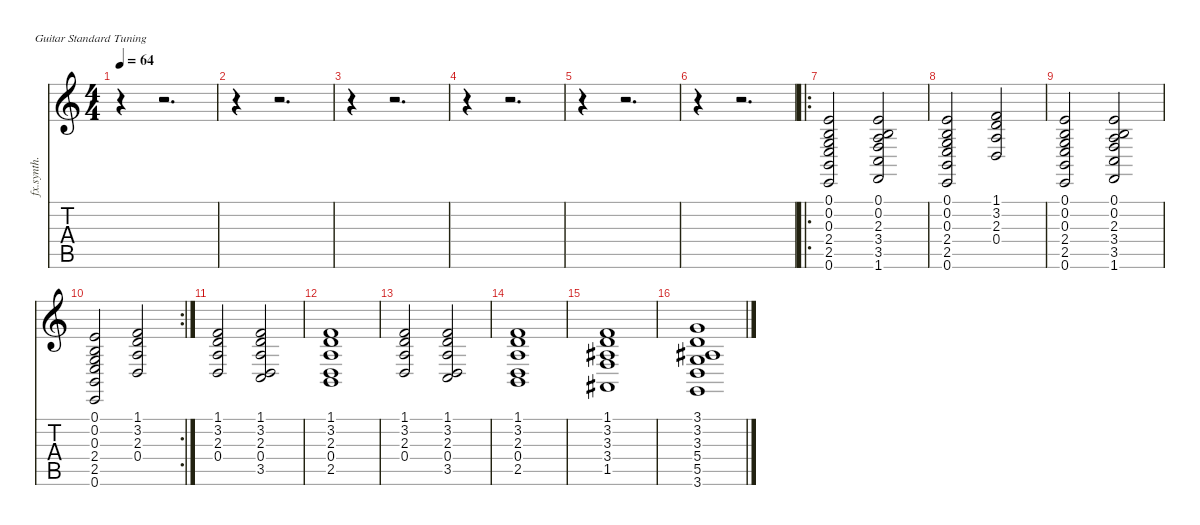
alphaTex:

\defaultSystemsLayout 4
\hideDynamics
\bracketExtendMode nobrackets
\otherSystemsTrackNameOrientation horizontal
\track ("Piste 5" "fx.synth.") {instrument fx6goblins}
\staff {score tabs}
\tuning (E4 B3 G3 D3 A2 E2)
\ts (4 4)
\beaming (8 2 2 2 2)
\tempo 64
\clef g2
\ks c
r.4{dy f instrument fx6goblins} r.2{d} |
r.4 r.2{d} |
r.4 r.2{d} |
r.4 r.2{d} |
r.4 r.2{d} |
r.4 r.2{d} |
\ro
(0.1 0.2 0.3 2.4 2.5 0.6).2 (0.1 0.2 2.3 3.4 3.5 1.6).2 |
(0.1 0.2 0.3 2.4 2.5 0.6).2 (1.1 3.2 2.3 0.4).2 |
(0.1 0.2 0.3 2.4 2.5 0.6).2 (0.1 0.2 2.3 3.4 3.5 1.6).2 |
\rc 2
(0.1 0.2 0.3 2.4 2.5 0.6).2 (1.1 3.2 2.3 0.4).2 |
(1.1 3.2 2.3 0.4).2 (1.1 3.2 2.3 0.4 3.5).2 |
(1.1 3.2 2.3 0.4 2.5).1 |
(1.1 3.2 2.3 0.4).2 (1.1 3.2 2.3 0.4 3.5).2 |
(1.1 3.2 2.3 0.4 2.5).1 |
(1.1 3.2 3.3{acc #} 3.4 1.5{acc #}).1 |
(3.1 3.2 3.3{acc #} 5.4 5.5 3.6).1
